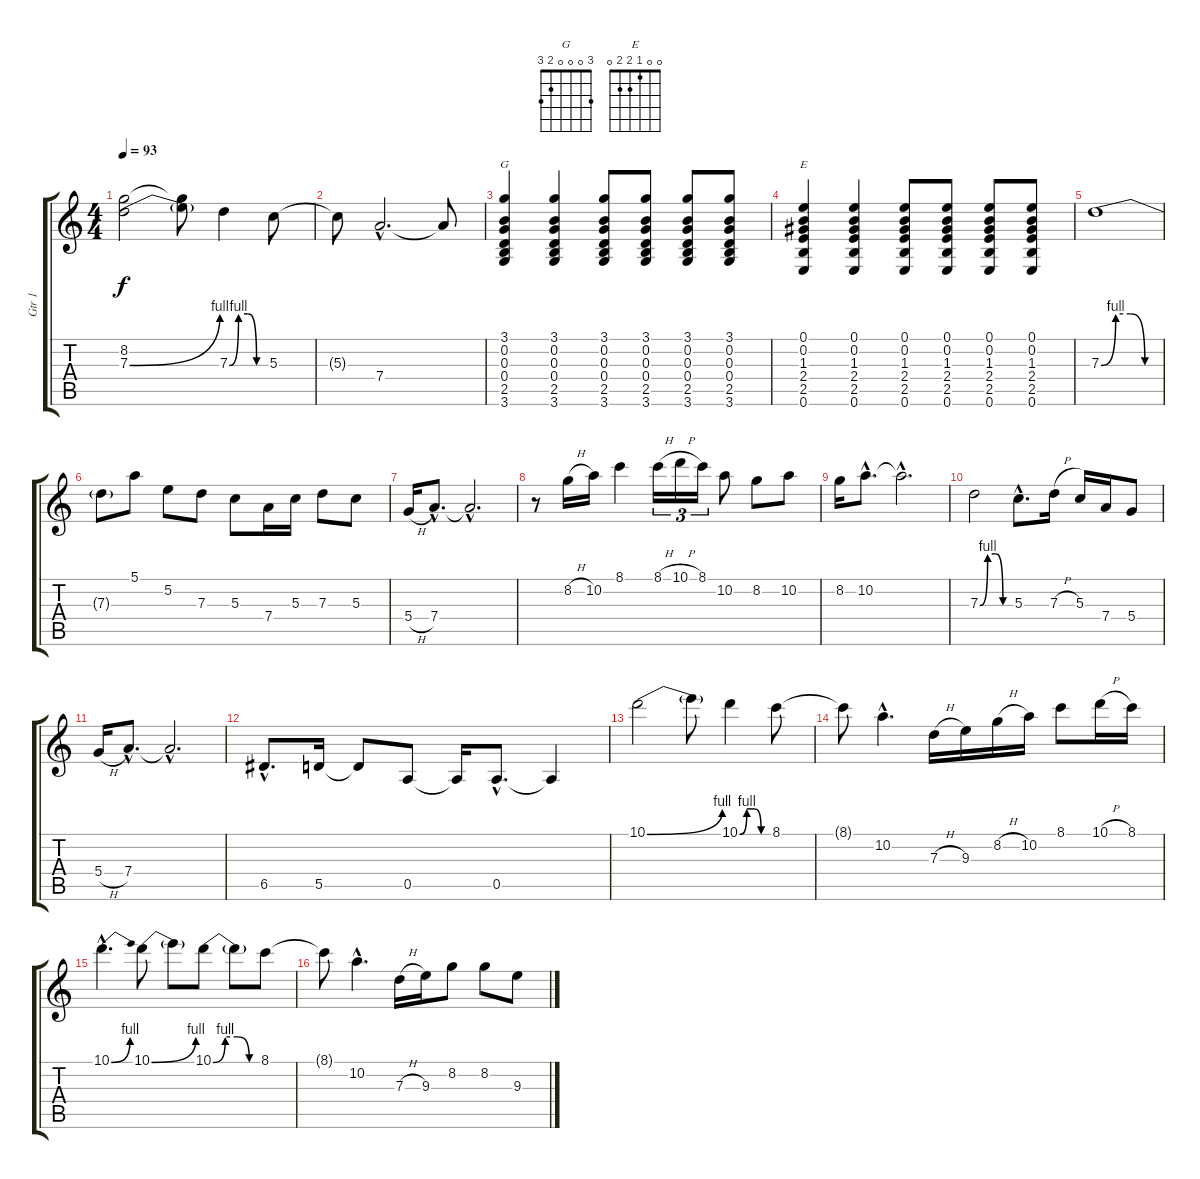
\track ("Gtr 1" "Gtr 1") {instrument distortionguitar}
\staff {score tabs}
\tuning (E4 B3 G3 D3 A2 E2) {hide}
\chord ("G" 3 0 0 0 2 3)
\chord ("E" 0 0 1 2 2 0)
\ts (4 4)
\tempo 93
\clef g2
\ks c
(8.2 7.3{be (bend 0 0 60 4)}).2{dy f} (8.2{t} 7.3{t}).8 7.3{be (custom 0 0 15 4 30 4 45 0 60 0)}.4 5.3.8 |
5.3{t}.8 7.4{hac}.2{d} 7.4{t}.8 |
(3.1 0.2 0.3 0.4 2.5 3.6).4{ch "G"} (3.1 0.2 0.3 0.4 2.5 3.6).4 (3.1 0.2 0.3 0.4 2.5 3.6).8 (3.1 0.2 0.3 0.4 2.5 3.6).8 (3.1 0.2 0.3 0.4 2.5 3.6).8 (3.1 0.2 0.3 0.4 2.5 3.6).8 |
(0.1 0.2 1.3 2.4 2.5 0.6).4{ch "E"} (0.1 0.2 1.3 2.4 2.5 0.6).4 (0.1 0.2 1.3 2.4 2.5 0.6).8 (0.1 0.2 1.3 2.4 2.5 0.6).8 (0.1 0.2 1.3 2.4 2.5 0.6).8 (0.1 0.2 1.3 2.4 2.5 0.6).8 |
7.3{be (custom 0 0 15 4 30 4 45 0 60 0)}.1 |
7.3{t}.8 5.1.8 5.2.8 7.3.8 5.3.8 7.4.16 5.3.16 7.3.8 5.3.8 |
5.4{h}.16 7.4{hac}.8{d} 7.4{hac t}.2{d} |
r.8 8.2{h}.16 10.2.16 8.1.4 8.1{h}.16{tu (3 2)} 10.1{h}.16{tu (3 2)} 8.1.16{tu (3 2)} 10.2.8 8.2.8 10.2.8 |
8.2.16 10.2{hac}.8{d} 10.2{hac t}.2{d} |
7.3{be (custom 0 0 15 4 30 4 45 0 60 0)}.2 5.3{hac}.8{d} 7.3{h}.16 5.3.16 7.4.16 5.4.8 |
5.4{h}.16 7.4{hac}.8{d} 7.4{hac t}.2{d} |
6.5{hac}.8{d} 5.5.16 5.5{t}.8 0.5.8 0.5{t}.16 0.5{hac}.8{d} 0.5{t}.4 |
10.1{be (bend 0 0 60 4)}.2 10.1{t}.8 10.1{be (custom 0 0 15 4 30 4 45 0 60 0)}.4 8.1.8 |
8.1{t}.8 10.2{hac}.4{d} 7.3{h}.16 9.3.16 8.2{h}.16 10.2.16 8.1.8 10.1{h}.16 8.1.16 |
10.1{be (bend 0 0 60 4) hac}.4{d} 10.1{be (bend 0 0 60 4)}.8 10.1{t}.8 10.1{be (custom 0 0 15 4 30 4 45 0 60 0)}.8 10.1{t}.8 8.1.8 |
8.1{t}.8 10.2{hac}.4{d} 7.3{h}.16 9.3.16 8.2.8 8.2.8 9.3.8
